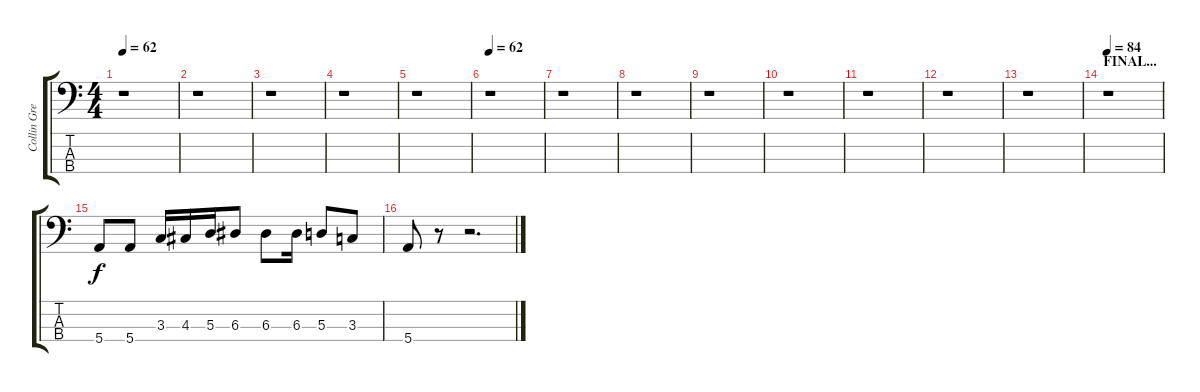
\track ("Collin Greenwood" "Collin Gre") {instrument electricbassfinger}
\staff {score tabs}
\tuning (G2 D2 A1 E1) {hide}
\ts (4 4)
\tempo 62
\clef f4
\ks c
r.1{dy f} |
r.1 |
r.1 |
r.1 |
r.1 |
\tempo 62
r.1 |
r.1 |
r.1 |
r.1 |
r.1 |
r.1 |
r.1 |
r.1 |
\section ("" "FINAL...")
\tempo 84
r.1 |
5.4.8 5.4.8 3.3.16 4.3.16 5.3.16 6.3.8 6.3.8 6.3.16 5.3.8 3.3.8 |
5.4.8 r.8 r.2{d}
